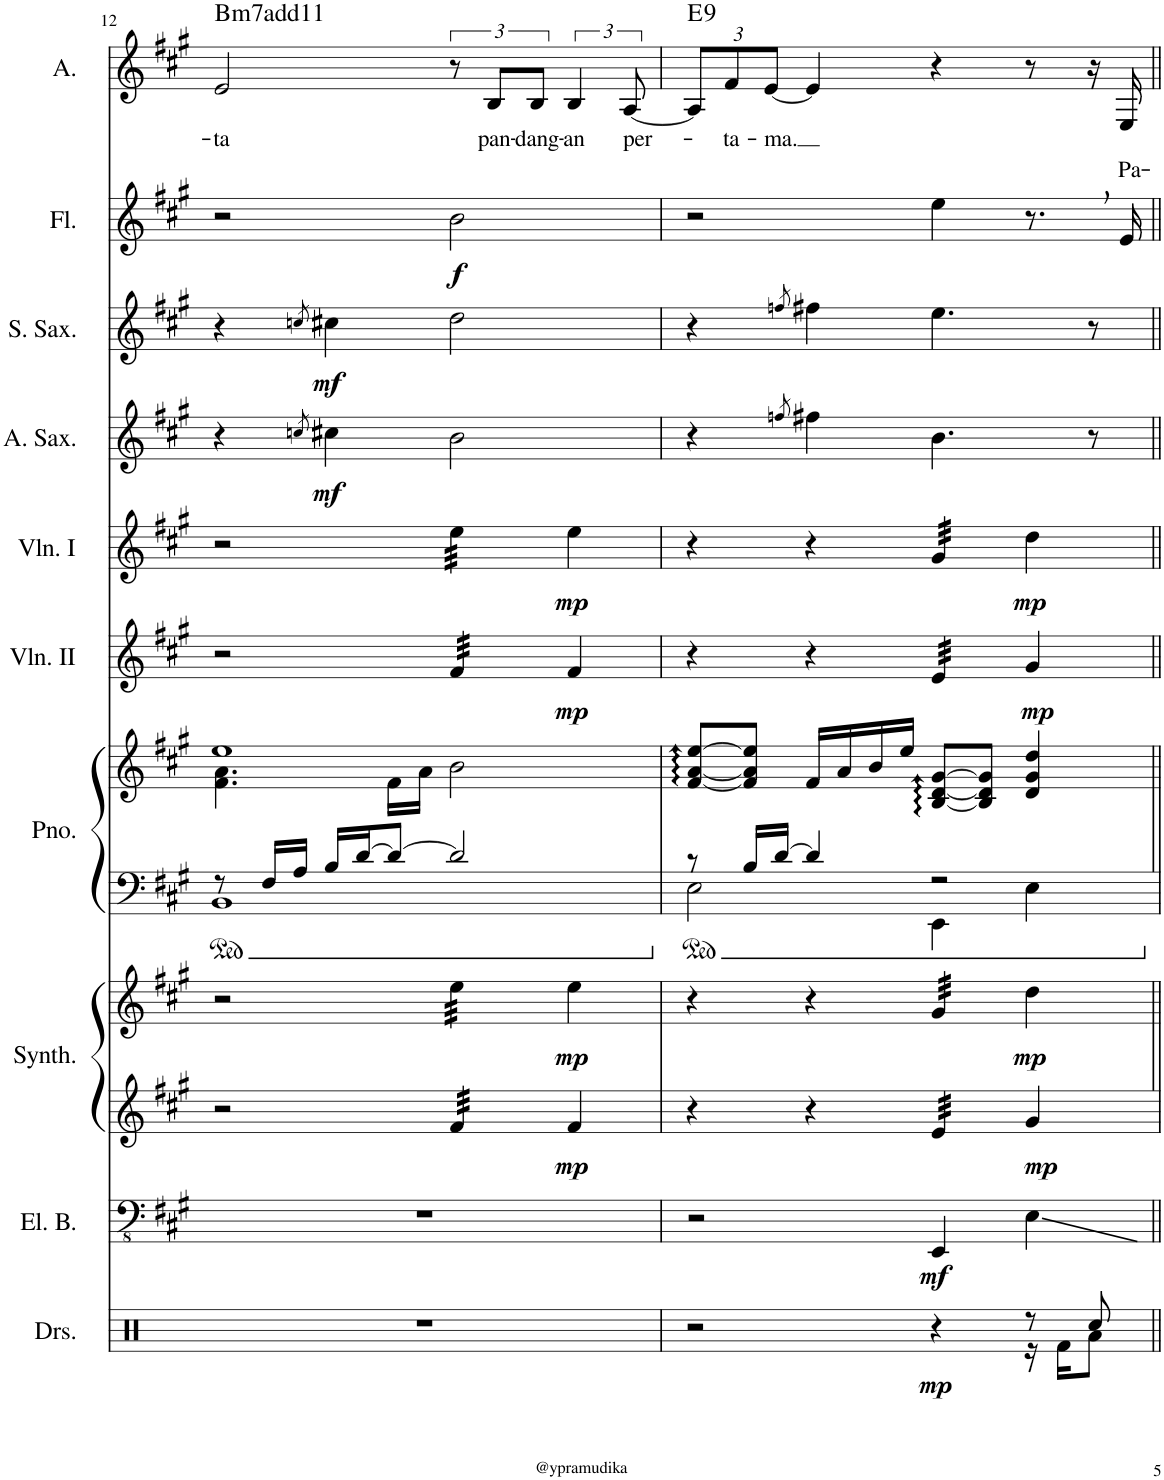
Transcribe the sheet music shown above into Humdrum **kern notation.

**kern	**dynam	**kern	**dynam	**kern	**kern	**dynam	**kern	**kern	**kern	**dynam	**kern	**dynam	**kern	**dynam	**kern	**dynam	**kern	**dynam	**kern	**text	**harte
*part10	*part10	*part9	*part9	*part8	*part8	*part8	*part7	*part7	*part6	*part6	*part5	*part5	*part4	*part4	*part3	*part3	*part2	*part2	*part1	*part1	*part1
*staff12	*staff12	*staff11	*staff11	*staff10	*staff9	*staff9/10	*staff8	*staff7	*staff6	*staff6	*staff5	*staff5	*staff4	*staff4	*staff3	*staff3	*staff2	*staff2	*staff1	*staff1	*
*I"Drumset	*	*I"Electric Bass	*	*I"String Synthesizer	*	*	*I"Piano	*	*I"Violin II	*	*I"Violin I	*	*I"Alto Saxophone	*	*I"Soprano Saxophone	*	*I"Flute	*	*I"Alto	*	*
*I'Drs.	*	*I'El. B.	*	*I'Synth.	*	*	*I'Pno.	*	*I'Vln. II	*	*I'Vln. I	*	*I'A. Sax.	*	*I'S. Sax.	*	*I'Fl.	*	*I'A.	*	*
!!LO:PB:g=z
*clefX	*	*clefFv4	*	*clefG2	*clefG2	*	*clefF4	*clefG2	*clefG2	*	*clefG2	*	*clefG2	*	*clefG2	*	*clefG2	*	*clefG2	*	*
*	*	*	*	*	*	*	*	*	*	*	*	*	*ITrd5c9	*	*ITrd1c2	*	*	*	*	*	*
*k[f#c#g#]	*	*k[f#c#g#]	*	*k[f#c#g#]	*k[f#c#g#]	*	*k[f#c#g#]	*k[f#c#g#]	*k[f#c#g#]	*	*k[f#c#g#]	*	*k[f#c#g#]	*	*k[f#c#g#]	*	*k[f#c#g#]	*	*k[f#c#g#]	*	*
*M4/4	*	*M4/4	*	*M4/4	*M4/4	*	*M4/4	*M4/4	*M4/4	*	*M4/4	*	*M4/4	*	*M4/4	*	*M4/4	*	*M4/4	*	*
=12	=12	=12	=12	=12	=12	=12	=12	=12	=12	=12	=12	=12	=12	=12	=12	=12	=12	=12	=12	=12	=12
*	*	*	*	*	*	*	*^	*^	*	*	*	*	*	*	*	*	*	*	*	*	*
!	!	!	!	!	!	!	!	!	!	!	!	!	!	!	!	!	!	!	!	!	!	!LO:LY:b	!LO:H:kt=m7
1r	.	1r	.	2r	2r	.	8r	1BB	1ee	4.f#\ 4.a\	2r	.	2r	.	4r	.	4r	.	2r	.	2e/	-ta	B:min7(11)
.	.	.	.	.	.	.	16F#/LL	.	.	.	.	.	.	.	.	.	.	.	.	.	.	.	.
.	.	.	.	.	.	.	16A/JJ	.	.	.	.	.	.	.	.	.	.	.	.	.	.	.	.
.	.	.	.	.	.	.	.	.	.	.	.	.	.	.	8qccn/	.	8qccn/	.	.	.	.	.	.
!	!	!	!	!	!	!	!	!	!	!	!	!	!	!	!	!LO:DY:b	!	!LO:DY:b	!	!	!	!	!
.	.	.	.	.	.	.	16B/LL	.	.	.	.	.	.	.	4cc#X\	mf	4cc#X\	mf	.	.	.	.	.
.	.	.	.	.	.	.	[16d/J	.	.	.	.	.	.	.	.	.	.	.	.	.	.	.	.
.	.	.	.	.	.	.	8d/J_	.	.	16f#\LL	.	.	.	.	.	.	.	.	.	.	.	.	.
.	.	.	.	.	.	.	.	.	.	16a\JJ	.	.	.	.	.	.	.	.	.	.	.	.	.
!	!	!	!	!	!	!	!	!	!	!	!	!	!	!	!	!	!	!	!	!LO:DY:b	!	!	!
*	*	*	*	*tremolo	*	*	*	*	*	*	*	*	*	*	*	*	*	*	*	*	*	*	*
*	*	*	*	*	*tremolo	*	*	*	*	*	*	*	*	*	*	*	*	*	*	*	*	*	*
*	*	*	*	*	*	*	*	*	*	*	*tremolo	*	*	*	*	*	*	*	*	*	*	*	*
*	*	*	*	*	*	*	*	*	*	*	*	*	*tremolo	*	*	*	*	*	*	*	*	*	*
.	.	.	.	32f#/LLL	32ee\LLL	.	2d/]	.	.	2b\	32f#/LLL	.	32ee\LLL	.	2b\	.	2dd\	.	2b\	f	12r	.	.
.	.	.	.	32f#/	32ee\	.	.	.	.	.	32f#/	.	32ee\	.	.	.	.	.	.	.	.	.	.
.	.	.	.	32f#/	32ee\	.	.	.	.	.	32f#/	.	32ee\	.	.	.	.	.	.	.	.	.	.
!	!	!	!	!	!	!	!	!	!	!	!	!	!	!	!	!	!	!	!	!	!	!LO:LY:b	!
.	.	.	.	.	.	.	.	.	.	.	.	.	.	.	.	.	.	.	.	.	12B/L	pan-	.
.	.	.	.	32f#/	32ee\	.	.	.	.	.	32f#/	.	32ee\	.	.	.	.	.	.	.	.	.	.
.	.	.	.	32f#/	32ee\	.	.	.	.	.	32f#/	.	32ee\	.	.	.	.	.	.	.	.	.	.
.	.	.	.	32f#/	32ee\	.	.	.	.	.	32f#/	.	32ee\	.	.	.	.	.	.	.	.	.	.
!	!	!	!	!	!	!	!	!	!	!	!	!	!	!	!	!	!	!	!	!	!	!LO:LY:b	!
.	.	.	.	.	.	.	.	.	.	.	.	.	.	.	.	.	.	.	.	.	12B/J	-dang-	.
.	.	.	.	32f#/	32ee\	.	.	.	.	.	32f#/	.	32ee\	.	.	.	.	.	.	.	.	.	.
.	.	.	.	32f#/JJJ	32ee\JJJ	.	.	.	.	.	32f#/JJJ	.	32ee\JJJ	.	.	.	.	.	.	.	.	.	.
*	*	*	*	*	*	*	*	*	*	*	*	*	*Xtremolo	*	*	*	*	*	*	*	*	*	*
*	*	*	*	*	*	*	*	*	*	*	*Xtremolo	*	*	*	*	*	*	*	*	*	*	*	*
*	*	*	*	*	*Xtremolo	*	*	*	*	*	*	*	*	*	*	*	*	*	*	*	*	*	*
*	*	*	*	*Xtremolo	*	*	*	*	*	*	*	*	*	*	*	*	*	*	*	*	*	*	*
!	!	!	!	!	!	!LO:DY:b=2	!	!	!	!	!	!	!	!	!	!	!	!	!	!	!	!LO:LY:b	!
!	!	!	!	!	!	!LO:DY:n=1:b	!	!	!	!	!	!LO:DY:b	!	!LO:DY:b	!	!	!	!	!	!	!	!	!
.	.	.	.	4f#/	4ee\	mp mp	.	.	.	.	4f#/	mp	4ee\	mp	.	.	.	.	.	.	6B/	-an	.
!	!	!	!	!	!	!	!	!	!	!	!	!	!	!	!	!	!	!	!	!	!	!LO:LY:b	!
.	.	.	.	.	.	.	.	.	.	.	.	.	.	.	.	.	.	.	.	.	[12A/	per-	.
*	*	*	*	*	*	*	*	*	*v	*v	*	*	*	*	*	*	*	*	*	*	*	*	*
=13	=13	=13	=13	=13	=13	=13	=13	=13	=13	=13	=13	=13	=13	=13	=13	=13	=13	=13	=13	=13	=13	=13
*^	*	*	*	*	*	*	*	*	*	*	*	*	*	*	*	*	*	*	*	*	*	*
*	*	*	*	*	*	*	*	*	*	*	*	*	*	*	*	*	*	*	*	*	*Xbrackettup	*	*
!	!	!	!	!	!	!	!	!	!	!	!	!	!	!	!	!	!	!	!	!	!	!	!LO:H:kt=9
2r	2.ryy	.	2r	.	4r	4r	.	8r	2E\	[8f#/ [8a/ [8ee/L	4r	.	4r	.	4r	.	4r	.	2r	.	12A/L]	.	E:9
!	!	!	!	!	!	!	!	!	!	!	!	!	!	!	!	!	!	!	!	!	!	!LO:LY:b	!
.	.	.	.	.	.	.	.	.	.	.	.	.	.	.	.	.	.	.	.	.	12f#/	-ta-	.
.	.	.	.	.	.	.	.	16B/LL	.	8f#/] 8a/] 8ee/]J	.	.	.	.	.	.	.	.	.	.	.	.	.
!	!	!	!	!	!	!	!	!	!	!	!	!	!	!	!	!	!	!	!	!	!	!LO:LY:b	!
.	.	.	.	.	.	.	.	.	.	.	.	.	.	.	.	.	.	.	.	.	[12e/J	-ma.	.
.	.	.	.	.	.	.	.	[16d/JJ	.	.	.	.	.	.	.	.	.	.	.	.	.	.	.
.	.	.	.	.	.	.	.	.	.	.	.	.	.	.	8qffn/	.	8qffn/	.	.	.	.	.	.
.	.	.	.	.	4r	4r	.	4d/]	.	16f#/LL	4r	.	4r	.	4ff#X\	.	4ff#X\	.	.	.	4e/]	.	.
.	.	.	.	.	.	.	.	.	.	16a/	.	.	.	.	.	.	.	.	.	.	.	.	.
.	.	.	.	.	.	.	.	.	.	16b/	.	.	.	.	.	.	.	.	.	.	.	.	.
.	.	.	.	.	.	.	.	.	.	16ee/JJ	.	.	.	.	.	.	.	.	.	.	.	.	.
!	!	!LO:DY:b	!	!LO:DY:b	!	!	!	!	!	!	!	!	!	!	!	!	!	!	!	!	!	!	!
*	*	*	*	*	*tremolo	*	*	*	*	*	*	*	*	*	*	*	*	*	*	*	*	*	*
*	*	*	*	*	*	*tremolo	*	*	*	*	*	*	*	*	*	*	*	*	*	*	*	*	*
*	*	*	*	*	*	*	*	*	*	*	*tremolo	*	*	*	*	*	*	*	*	*	*	*	*
*	*	*	*	*	*	*	*	*	*	*	*	*	*tremolo	*	*	*	*	*	*	*	*	*	*
4r	.	mp	4EEE/	mf	32e/LLL	32g#/LLL	.	2r	4EE\	[8B/ [8d/ [8g#/L	32e/LLL	.	32g#/LLL	.	4.b\	.	4.ee\	.	4ee\	.	4r	.	.
.	.	.	.	.	32e/	32g#/	.	.	.	.	32e/	.	32g#/	.	.	.	.	.	.	.	.	.	.
.	.	.	.	.	32e/	32g#/	.	.	.	.	32e/	.	32g#/	.	.	.	.	.	.	.	.	.	.
.	.	.	.	.	32e/	32g#/	.	.	.	.	32e/	.	32g#/	.	.	.	.	.	.	.	.	.	.
.	.	.	.	.	32e/	32g#/	.	.	.	8B/] 8d/] 8g#/]J	32e/	.	32g#/	.	.	.	.	.	.	.	.	.	.
.	.	.	.	.	32e/	32g#/	.	.	.	.	32e/	.	32g#/	.	.	.	.	.	.	.	.	.	.
.	.	.	.	.	32e/	32g#/	.	.	.	.	32e/	.	32g#/	.	.	.	.	.	.	.	.	.	.
.	.	.	.	.	32e/JJJ	32g#/JJJ	.	.	.	.	32e/JJJ	.	32g#/JJJ	.	.	.	.	.	.	.	.	.	.
*	*	*	*	*	*	*	*	*	*	*	*	*	*Xtremolo	*	*	*	*	*	*	*	*	*	*
*	*	*	*	*	*	*	*	*	*	*	*Xtremolo	*	*	*	*	*	*	*	*	*	*	*	*
*	*	*	*	*	*	*Xtremolo	*	*	*	*	*	*	*	*	*	*	*	*	*	*	*	*	*
*	*	*	*	*	*Xtremolo	*	*	*	*	*	*	*	*	*	*	*	*	*	*	*	*	*	*
!	!	!	!	!	!	!	!LO:DY:b=2	!	!	!	!	!	!	!	!	!	!	!	!	!	!	!	!
!	!	!	!	!	!	!	!LO:DY:n=1:b	!	!	!	!	!LO:DY:b	!	!LO:DY:b	!	!	!	!	!	!	!	!	!
8r	16r	.	4EE\	.	4g#/	4dd\	mp mp	.	4E\	4d/ 4g#/ 4dd/	4g#/	mp	4dd\	mp	.	.	.	.	8.r	.	8r	.	.
.	16Rf\KL	.	.	.	.	.	.	.	.	.	.	.	.	.	.	.	.	.	.	.	.	.	.
8Rcc/	8Ra\J	.	.	.	.	.	.	.	.	.	.	.	.	.	8r	.	8r	.	.	.	16r	.	.
!	!	!	!	!	!	!	!	!	!	!	!	!	!	!	!	!	!	!	!	!	!	!LO:LY:b	!
.	.	.	.	.	.	.	.	.	.	.	.	.	.	.	.	.	.	.	16e/	.	16E/	Pa-	.
*v	*v	*	*	*	*	*	*	*v	*v	*	*	*	*	*	*	*	*	*	*	*	*	*	*
=||	=||	=||	=||	=||	=||	=||	=||	=||	=||	=||	=||	=||	=||	=||	=||	=||	=||	=||	=||	=||	=||
*-	*-	*-	*-	*-	*-	*-	*-	*-	*-	*-	*-	*-	*-	*-	*-	*-	*-	*-	*-	*-	*-
